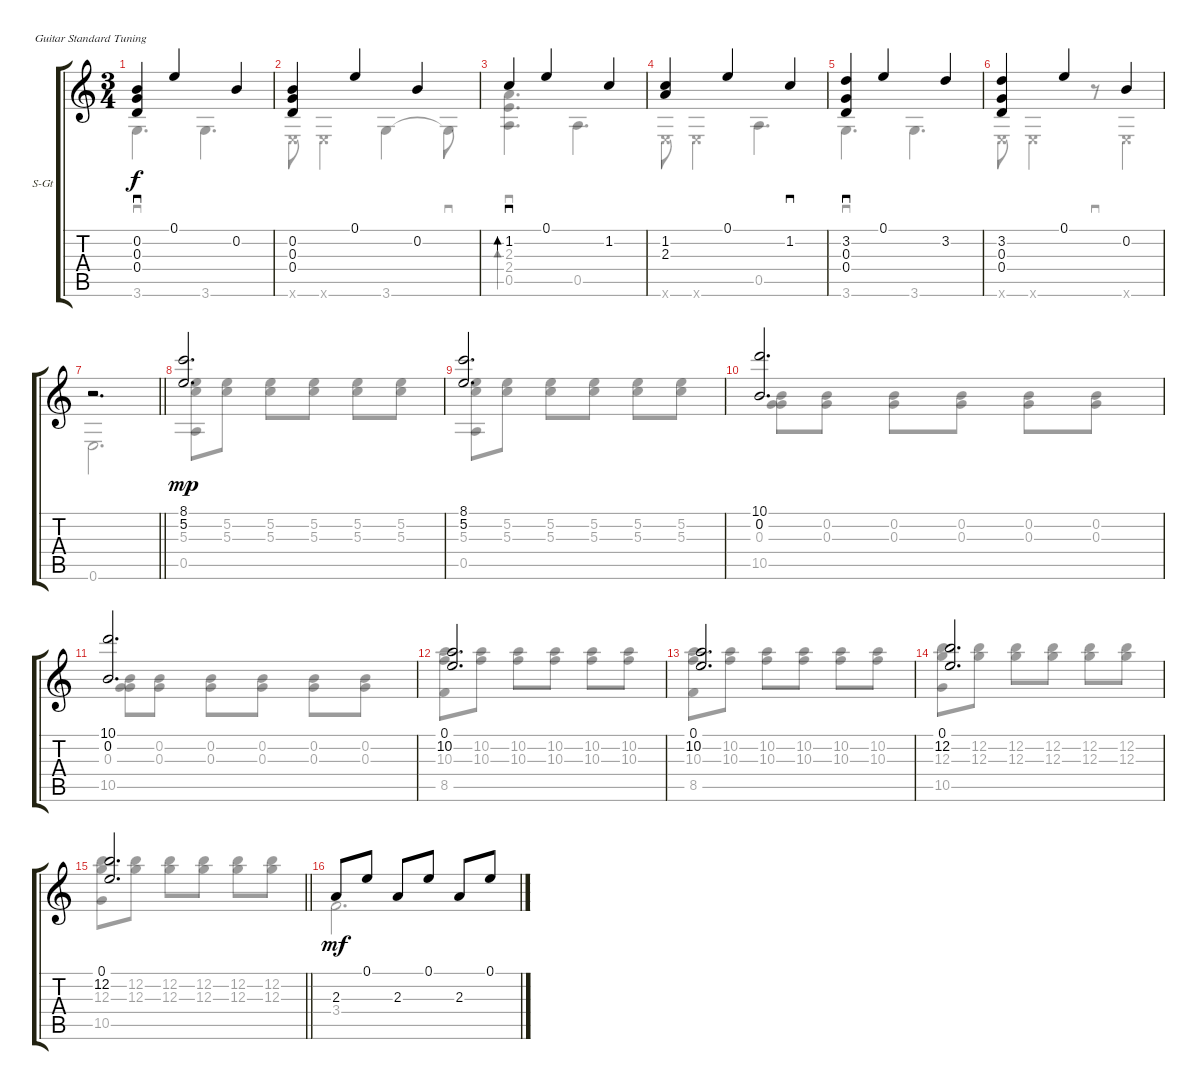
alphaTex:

\defaultSystemsLayout 4
\bracketExtendMode groupsimilarinstruments
\firstSystemTrackNameOrientation horizontal
\otherSystemsTrackNameOrientation horizontal
\track ("Steel Guitar" "S-Gt") {instrument acousticguitarsteel}
\staff {score tabs}
\tuning (E4 B3 G3 D3 A2 E2)
\voice
\ts (3 4)
\tempo (110 hide)
\clef g2
\ks c
(0.2 0.3 0.4).4{sd dy f} 0.1.4 0.2.4 |
(0.2 0.3 0.4).4 0.1.4 0.2.4 |
1.2.4{sd bd 30} 0.1.4 1.2.4 |
(1.2 2.3).4 0.1.4 1.2.4{sd} |
(3.2 0.3 0.4).4{sd} 0.1.4 3.2.4 |
(3.2 0.3 0.4).4 0.1.4 0.2.4 |
\barLineRight lightlight
r.2{d} |
(8.1 5.2).2{d dy mp} |
(8.1 5.2).2{d} |
(10.1 0.2).2{d} |
(10.1 0.2).2{d} |
(0.1 10.2).2{d} |
(0.1 10.2).2{d} |
(12.2 0.1).2{d} |
\barLineRight lightlight
(12.2 0.1).2{d} |
2.3.8{dy mf} 0.1.8 2.3.8 0.1.8 2.3.8 0.1.8
\voice
\clef g2
\ottava regular
\simile none
\ks c
3.6.4{d sd dy f} 3.6.4{d} |
0.6{x}.8 0.6{x}.4 3.6.4 3.6{t}.8{sd} |
(0.5 2.4 2.3).4{d sd bd 0} 0.5.4{d} |
0.6{x}.8 0.6{x}.4 0.5.4{d} |
3.6.4{d sd} 3.6.4{d} |
0.6{x}.8 0.6{x}.4 r.8{sd} 0.6{x}.4 |
\barLineRight lightlight
0.6.2{d} |
(0.5 5.2 5.3).8{dy mp} (5.3 5.2).8 (5.2 5.3).8 (5.3 5.2).8 (5.2 5.3).8 (5.3 5.2).8 |
(5.2 5.3 0.5).8 (5.3 5.2).8 (5.2 5.3).8 (5.3 5.2).8 (5.2 5.3).8 (5.3 5.2).8 |
(10.5 0.3 0.2).8 (0.2 0.3).8 (0.2 0.3).8 (0.2 0.3).8 (0.2 0.3).8 (0.2 0.3).8 |
(10.5 0.3 0.2).8 (0.2 0.3).8 (0.2 0.3).8 (0.2 0.3).8 (0.2 0.3).8 (0.2 0.3).8 |
(8.5 10.3 10.2).8 (10.3 10.2).8 (10.3 10.2).8 (10.3 10.2).8 (10.3 10.2).8 (10.3 10.2).8 |
(8.5 10.3 10.2).8 (10.3 10.2).8 (10.3 10.2).8 (10.3 10.2).8 (10.3 10.2).8 (10.3 10.2).8 |
(10.5 12.2 12.3).8 (12.3 12.2).8 (12.2 12.3).8 (12.2 12.3).8 (12.2 12.3).8 (12.2 12.3).8 |
\barLineRight lightlight
(10.5 12.2 12.3).8 (12.3 12.2).8 (12.2 12.3).8 (12.2 12.3).8 (12.2 12.3).8 (12.2 12.3).8 |
3.4.2{d dy mf}
